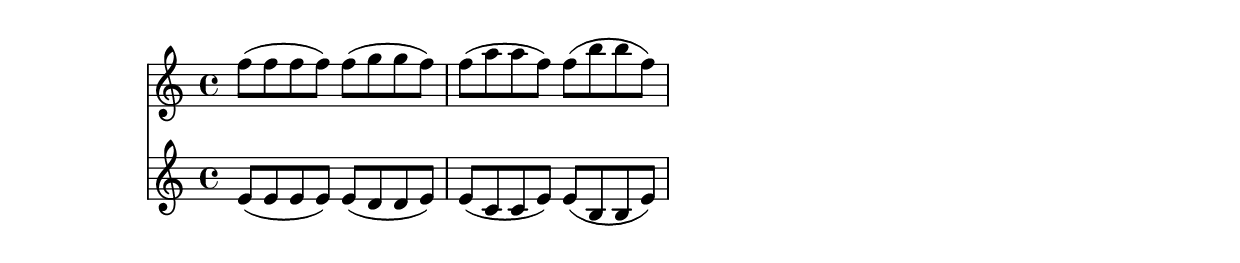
\version "2.10.0"
\header
{
  texidoc = "Symmetric figures should lead to symmetric slurs."
}

\layout{
  ragged-right = ##t
}


\relative c''<<
  \time 4/4
  \context Staff{
    f8(f f f) f(g g f) f(a a f) f(b b f)
  }
  \new Staff{
    e,(e e e) e(d d e) e(c c e) e(b b e)
  }
>>



